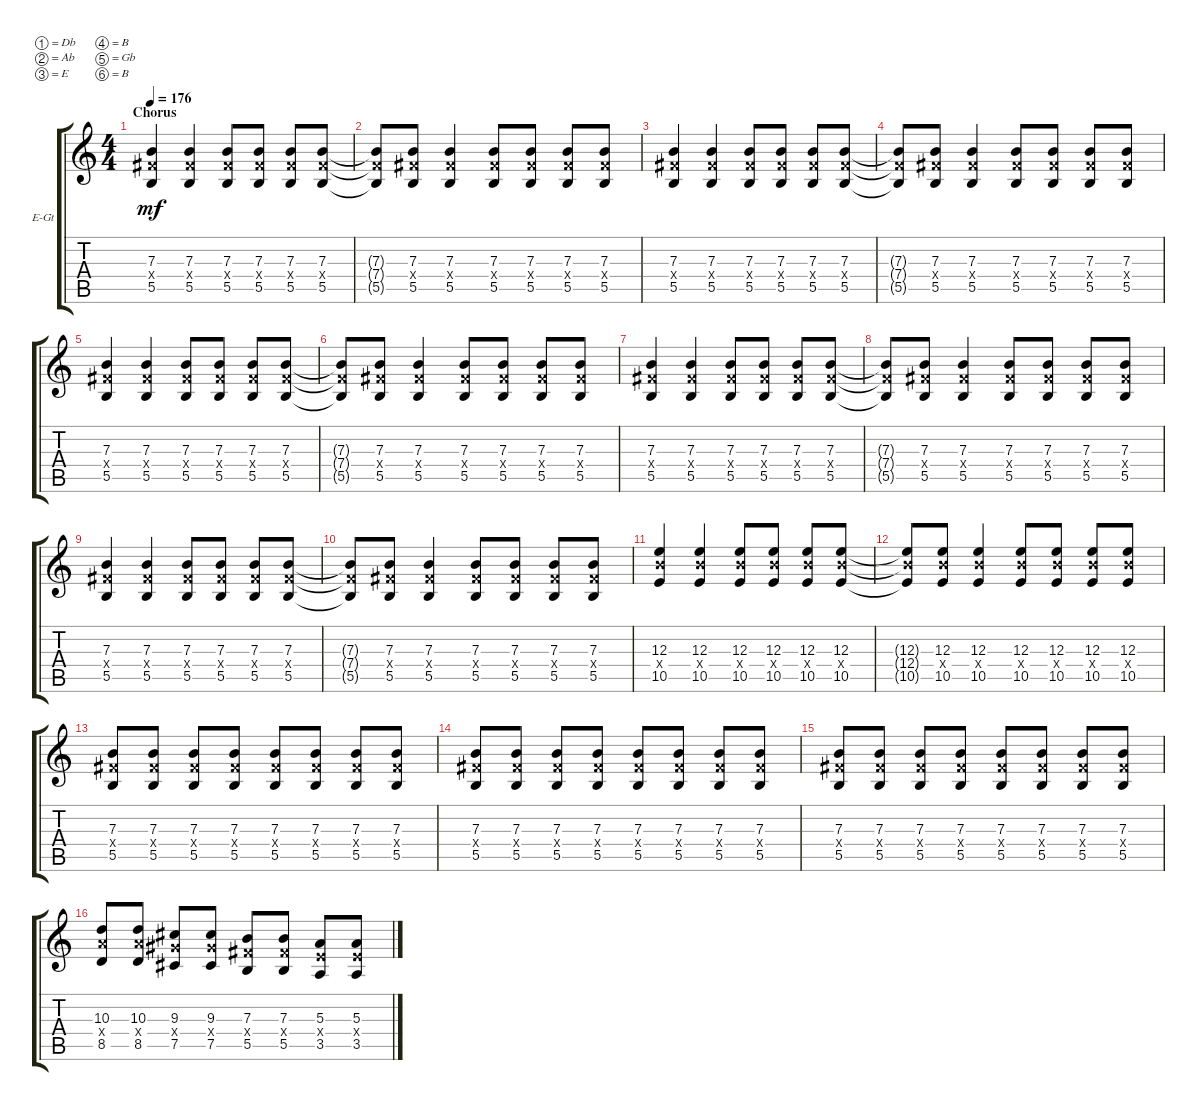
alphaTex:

\defaultSystemsLayout 4
\bracketExtendMode groupsimilarinstruments
\firstSystemTrackNameOrientation horizontal
\otherSystemsTrackNameOrientation horizontal
\track ("Серж" "E-Gt") {instrument distortionguitar}
\staff {score tabs}
\tuning (Db4 Ab3 E3 B2 Gb2 B1)
\ts (4 4)
\section ("" "Chorus")
\tempo 176
\clef g2
\ks c
(5.5 7.3 7.4{x}).4{dy mf} (5.5 7.3 7.4{x}).4 (5.5 7.3 7.4{x}).8 (5.5 7.3 7.4{x}).8 (5.5 7.3 7.4{x}).8 (5.5 7.3 7.4{x}).8 |
(5.5{t} 7.3{t} 7.4{x t}).8 (5.5 7.3 7.4{x}).8 (5.5 7.3 7.4{x}).4 (5.5 7.3 7.4{x}).8 (5.5 7.3 7.4{x}).8 (5.5 7.3 7.4{x}).8 (5.5 7.3 7.4{x}).8 |
(5.5 7.3 7.4{x}).4 (5.5 7.3 7.4{x}).4 (5.5 7.3 7.4{x}).8 (5.5 7.3 7.4{x}).8 (5.5 7.3 7.4{x}).8 (5.5 7.3 7.4{x}).8 |
(5.5{t} 7.3{t} 7.4{x t}).8 (5.5 7.3 7.4{x}).8 (5.5 7.3 7.4{x}).4 (5.5 7.3 7.4{x}).8 (5.5 7.3 7.4{x}).8 (5.5 7.3 7.4{x}).8 (5.5 7.3 7.4{x}).8 |
(5.5 7.3 7.4{x}).4 (5.5 7.3 7.4{x}).4 (5.5 7.3 7.4{x}).8 (5.5 7.3 7.4{x}).8 (5.5 7.3 7.4{x}).8 (5.5 7.3 7.4{x}).8 |
(5.5{t} 7.3{t} 7.4{x t}).8 (5.5 7.3 7.4{x}).8 (5.5 7.3 7.4{x}).4 (5.5 7.3 7.4{x}).8 (5.5 7.3 7.4{x}).8 (5.5 7.3 7.4{x}).8 (5.5 7.3 7.4{x}).8 |
(5.5 7.3 7.4{x}).4 (5.5 7.3 7.4{x}).4 (5.5 7.3 7.4{x}).8 (5.5 7.3 7.4{x}).8 (5.5 7.3 7.4{x}).8 (5.5 7.3 7.4{x}).8 |
(5.5{t} 7.3{t} 7.4{x t}).8 (5.5 7.3 7.4{x}).8 (5.5 7.3 7.4{x}).4 (5.5 7.3 7.4{x}).8 (5.5 7.3 7.4{x}).8 (5.5 7.3 7.4{x}).8 (5.5 7.3 7.4{x}).8 |
(5.5 7.3 7.4{x}).4 (5.5 7.3 7.4{x}).4 (5.5 7.3 7.4{x}).8 (5.5 7.3 7.4{x}).8 (5.5 7.3 7.4{x}).8 (5.5 7.3 7.4{x}).8 |
(5.5{t} 7.3{t} 7.4{x t}).8 (5.5 7.3 7.4{x}).8 (5.5 7.3 7.4{x}).4 (5.5 7.3 7.4{x}).8 (5.5 7.3 7.4{x}).8 (5.5 7.3 7.4{x}).8 (5.5 7.3 7.4{x}).8 |
(10.5 12.3 12.4{x}).4 (10.5 12.3 12.4{x}).4 (10.5 12.3 12.4{x}).8 (10.5 12.3 12.4{x}).8 (10.5 12.3 12.4{x}).8 (10.5 12.3 12.4{x}).8 |
(10.5{t} 12.3{t} 12.4{x t}).8 (10.5 12.3 12.4{x}).8 (10.5 12.3 12.4{x}).4 (10.5 12.3 12.4{x}).8 (10.5 12.3 12.4{x}).8 (10.5 12.3 12.4{x}).8 (10.5 12.3 12.4{x}).8 |
(5.5 7.3 7.4{x}).8 (5.5 7.3 7.4{x}).8 (5.5 7.3 7.4{x}).8 (5.5 7.3 7.4{x}).8 (5.5 7.3 7.4{x}).8 (5.5 7.3 7.4{x}).8 (5.5 7.3 7.4{x}).8 (5.5 7.3 7.4{x}).8 |
(5.5 7.3 7.4{x}).8 (5.5 7.3 7.4{x}).8 (5.5 7.3 7.4{x}).8 (5.5 7.3 7.4{x}).8 (5.5 7.3 7.4{x}).8 (5.5 7.3 7.4{x}).8 (5.5 7.3 7.4{x}).8 (5.5 7.3 7.4{x}).8 |
(5.5 7.3 7.4{x}).8 (5.5 7.3 7.4{x}).8 (5.5 7.3 7.4{x}).8 (5.5 7.3 7.4{x}).8 (5.5 7.3 7.4{x}).8 (5.5 7.3 7.4{x}).8 (5.5 7.3 7.4{x}).8 (5.5 7.3 7.4{x}).8 |
(8.5 10.4{x} 10.3).8 (8.5 10.4{x} 10.3).8 (7.5 9.4{x} 9.3).8 (7.5 9.4{x} 9.3).8 (5.5 7.3 7.4{x}).8 (5.5 7.4{x} 7.3).8 (3.5 5.3 5.4{x}).8 (3.5 5.4{x} 5.3).8
